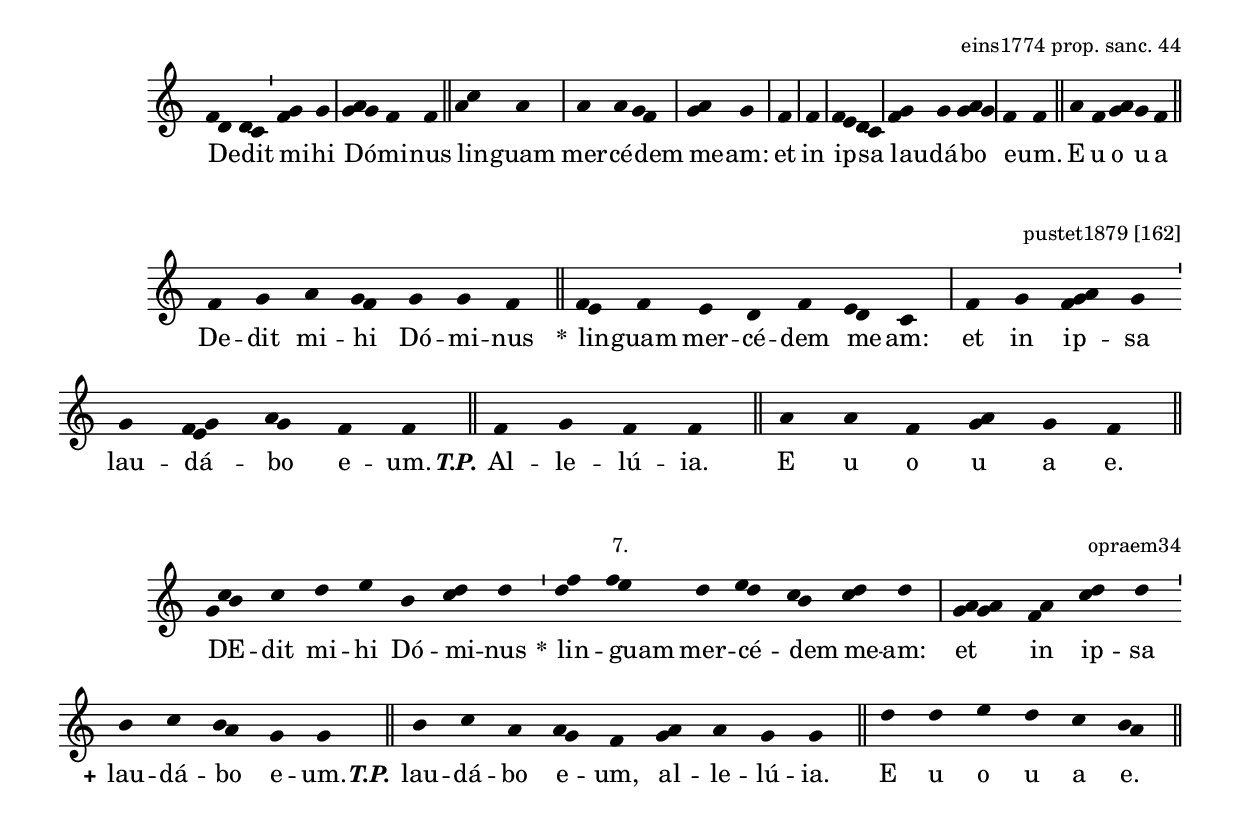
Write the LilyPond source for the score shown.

\version "2.19.32"

\include "../lib/synopsis.ily"

\score {
  \transpose c c' {
    \plainchant
    \melisma { f4 d } \melisma { d c } \bar "'" \melisma { f g } g \bar "|" \melisma { g a g } f f \bar "||"
    \melisma { a c' } a \bar "|" a a \melisma { g f } \bar "|" \melisma { g a } g \bar "|"
    f \bar "|" f \bar "|" \melisma { f e } \melisma { d c } \bar "|"
    \melisma { f g } g \melisma { g a g } \bar "|" f f \bar "||"
    a f \melisma { g a } g f \bar "||"
  }
  \addlyrics {
    De -- dit mi -- hi Dó -- mi -- nus
    lin -- guam mer -- cé -- dem me -- am:
    et in ip -- sa
    lau -- dá -- bo e -- um.
    E u o u a e.
  }
  \header {
    quid = "antiphona ad Magnificat"
    fontes = "eins1774 prop. sanc. 44"
  }
}

\score {
  \transpose c c' {
    \plainchant
    f4 g a \melisma { g f } g g f \bar "||"
    \melisma { f e } f e d f \melisma { e d } c \bar "|"
    f g \melisma { f g a } g \bar "'"
    g \melisma { f e g } \melisma { a g } f f \bar "||"
    f g f f \bar "||"
    a a f \melisma { g a } g f \bar "||"
  }
  \addlyrics {
    De -- dit mi -- hi Dó -- mi -- nus \set stanza = \markup{"*"}
    lin -- guam mer -- cé -- dem me -- am:
    et in ip -- sa
    lau -- dá -- bo e -- um.
    \set stanza = \markup{\italic{T.P.}} Al -- le -- lú -- ia.
    E u o u a e.
  }
  \header {
    quid = "antiphona ad Magnificat"
    fontes = "pustet1879 [162]"
  }
}

\score {
  \transpose c c' {
    \plainchant
    \melisma { g4 c' b } c' \bar "" d' e' \bar "" b \melisma { c' d' } d' \bar "'"
    \melisma { d' f' } \melisma { f' e' } \bar "" d' \melisma { e' d' } \melisma { c' b } \bar "" \melisma { c' d' } d' \bar "|"
    \melisma { g a g a } \bar "" \melisma { f a } \bar "" \melisma { c' d' } d' \bar "'"
    b c' \melisma { b a } \bar "" g g \bar "||"
    b c' a \bar "" \melisma { a g } f \bar "" \melisma { g a } a g g \bar "||"
    d' \bar "" d' \bar "" e' \bar "" d' \bar "" c' \bar "" \melisma { b a } \bar "||"
  }
  \addlyrics {
    DE -- dit mi -- hi Dó -- mi -- nus \set stanza = \markup{"*"}
    lin -- guam mer -- cé -- dem me -- am:
    et in ip -- sa \set stanza = \markup{+}
    lau -- dá -- bo e -- um.
    \set stanza = \markup{\italic{T.P.}} lau -- dá -- bo e -- um, al -- le -- lú -- ia.
    E u o u a e.
  }
  \header {
    annotation = "7."
    mode = "7"
    office-part = "antiphona ad Magnificat"
    fontes = "opraem34"
  }
}

%{
\score {
  \transpose c c' {
    \plainchant

  }
  \addlyrics {

  }
  \header {
    fontes = ""
  }
}
%}